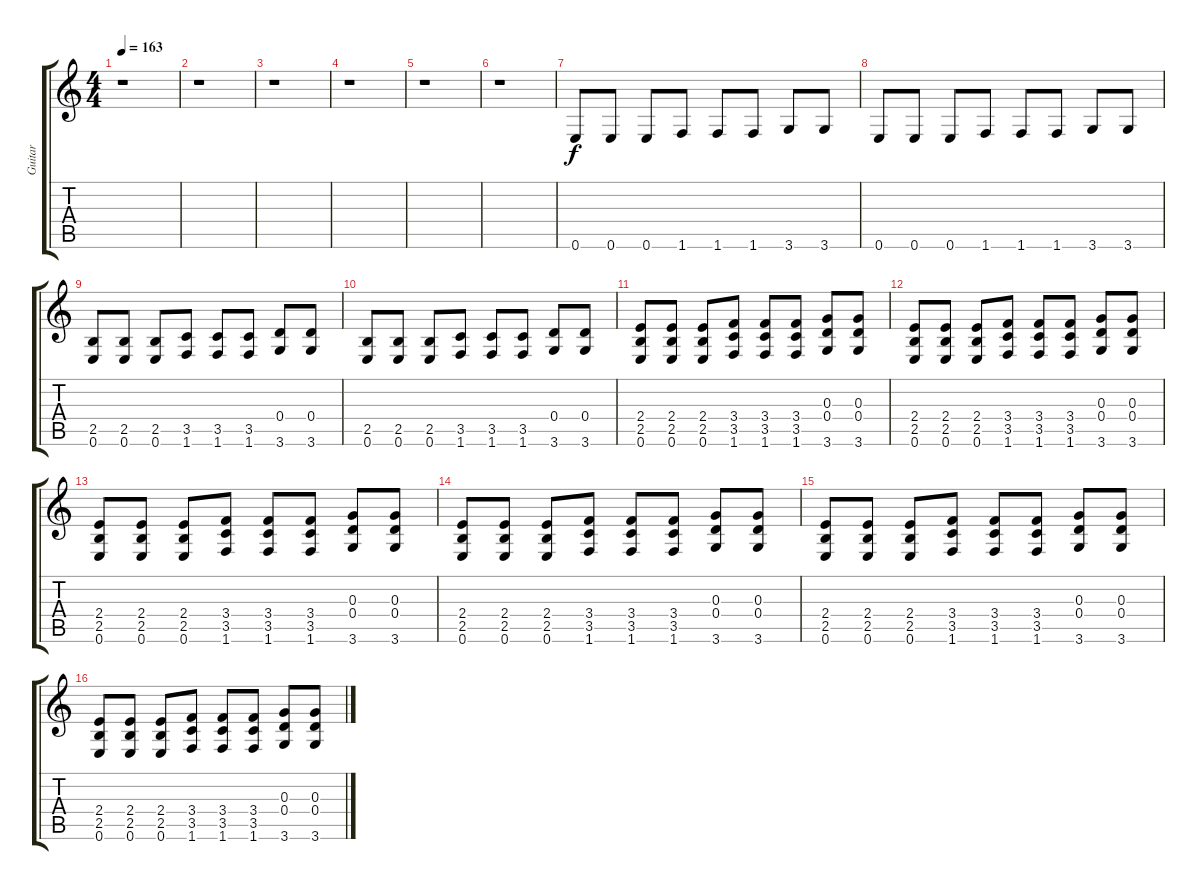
\track ("Guitar" "Guitar") {instrument overdrivenguitar}
\staff {score tabs}
\tuning (E4 B3 G3 D3 A2 E2) {hide}
\ts (4 4)
\tempo 163
\clef g2
\ks c
r.1{dy f instrument overdrivenguitar} |
r.1 |
r.1 |
r.1 |
r.1 |
r.1 |
0.6.8 0.6.8 0.6.8 1.6.8 1.6.8 1.6.8 3.6.8 3.6.8 |
0.6.8 0.6.8 0.6.8 1.6.8 1.6.8 1.6.8 3.6.8 3.6.8 |
(2.5 0.6).8 (2.5 0.6).8 (2.5 0.6).8 (3.5 1.6).8 (3.5 1.6).8 (3.5 1.6).8 (0.4 3.6).8 (0.4 3.6).8 |
(2.5 0.6).8 (2.5 0.6).8 (2.5 0.6).8 (3.5 1.6).8 (3.5 1.6).8 (3.5 1.6).8 (0.4 3.6).8 (0.4 3.6).8 |
(2.4 2.5 0.6).8 (2.4 2.5 0.6).8 (2.4 2.5 0.6).8 (3.4 3.5 1.6).8 (3.4 3.5 1.6).8 (3.4 3.5 1.6).8 (0.3 0.4 3.6).8 (0.3 0.4 3.6).8 |
(2.4 2.5 0.6).8 (2.4 2.5 0.6).8 (2.4 2.5 0.6).8 (3.4 3.5 1.6).8 (3.4 3.5 1.6).8 (3.4 3.5 1.6).8 (0.3 0.4 3.6).8 (0.3 0.4 3.6).8 |
(2.4 2.5 0.6).8 (2.4 2.5 0.6).8 (2.4 2.5 0.6).8 (3.4 3.5 1.6).8 (3.4 3.5 1.6).8 (3.4 3.5 1.6).8 (0.3 0.4 3.6).8 (0.3 0.4 3.6).8 |
(2.4 2.5 0.6).8 (2.4 2.5 0.6).8 (2.4 2.5 0.6).8 (3.4 3.5 1.6).8 (3.4 3.5 1.6).8 (3.4 3.5 1.6).8 (0.3 0.4 3.6).8 (0.3 0.4 3.6).8 |
(2.4 2.5 0.6).8 (2.4 2.5 0.6).8 (2.4 2.5 0.6).8 (3.4 3.5 1.6).8 (3.4 3.5 1.6).8 (3.4 3.5 1.6).8 (0.3 0.4 3.6).8 (0.3 0.4 3.6).8 |
(2.4 2.5 0.6).8 (2.4 2.5 0.6).8 (2.4 2.5 0.6).8 (3.4 3.5 1.6).8 (3.4 3.5 1.6).8 (3.4 3.5 1.6).8 (0.3 0.4 3.6).8 (0.3 0.4 3.6).8
